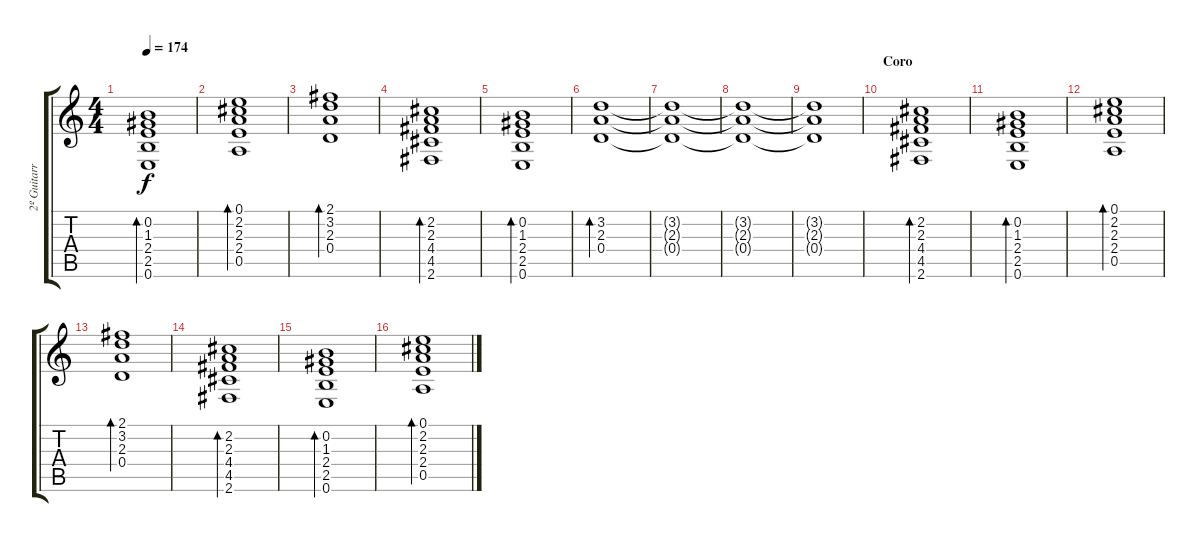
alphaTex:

\track ("2º Guitarra Distorcion" "2º Guitarr") {instrument distortionguitar}
\staff {score tabs}
\tuning (E4 B3 G3 D3 A2 E2) {hide}
\ts (4 4)
\tempo 174
\clef g2
\ks c
(0.2 1.3 2.4 2.5 0.6).1{bd 60 dy f} |
(0.1 2.2 2.3 2.4 0.5).1{bd 60} |
(2.1 3.2 2.3 0.4).1{bd 60} |
(2.2 2.3 4.4 4.5 2.6).1{bd 60} |
(0.2 1.3 2.4 2.5 0.6).1{bd 60} |
(3.2 2.3 0.4).1{bd 60} |
(3.2{t} 2.3{t} 0.4{t}).1 |
(3.2{t} 2.3{t} 0.4{t}).1 |
(3.2{t} 2.3{t} 0.4{t}).1 |
\section ("" "Coro")
(2.2 2.3 4.4 4.5 2.6).1{bd 60} |
(0.2 1.3 2.4 2.5 0.6).1{bd 60} |
(0.1 2.2 2.3 2.4 0.5).1{bd 60} |
(2.1 3.2 2.3 0.4).1{bd 60} |
(2.2 2.3 4.4 4.5 2.6).1{bd 60} |
(0.2 1.3 2.4 2.5 0.6).1{bd 60} |
(0.1 2.2 2.3 2.4 0.5).1{bd 60}
